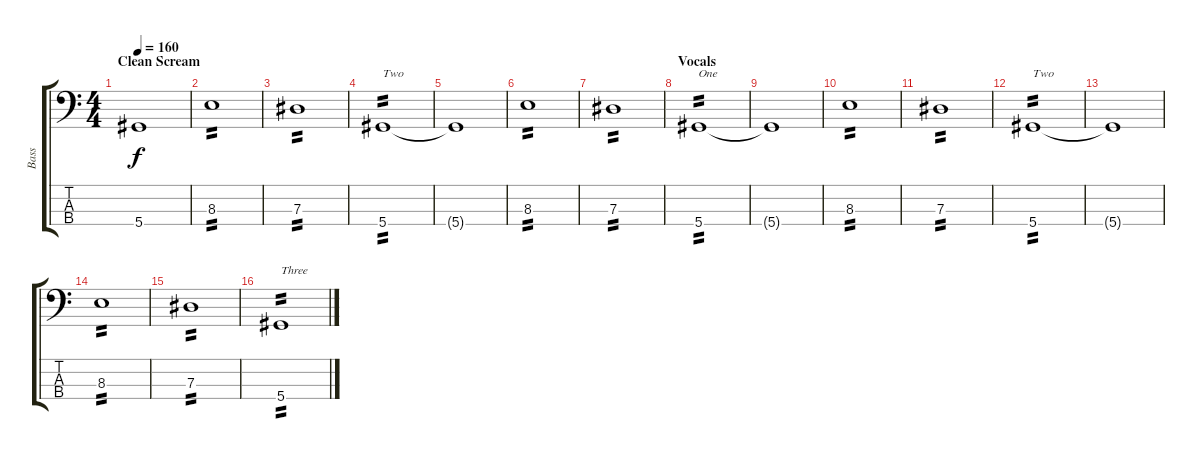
\track ("Bass" "Bass") {instrument electricbasspick}
\staff {score tabs}
\tuning (Gb2 Db2 Ab1 Eb1) {hide}
\ts (4 4)
\section ("" "Clean Scream")
\tempo 160
\clef f4
\ks c
5.4{t}.1{dy f} |
8.3.1{tp 2} |
7.3.1{tp 2} |
5.4.1{txt "Two" tp 2} |
5.4{t}.1 |
8.3.1{tp 2} |
7.3.1{tp 2} |
\section ("" "Vocals")
5.4.1{txt "One" tp 2} |
5.4{t}.1 |
8.3.1{tp 2} |
7.3.1{tp 2} |
5.4.1{txt "Two" tp 2} |
5.4{t}.1 |
8.3.1{tp 2} |
7.3.1{tp 2} |
5.4.1{txt "Three" tp 2}
